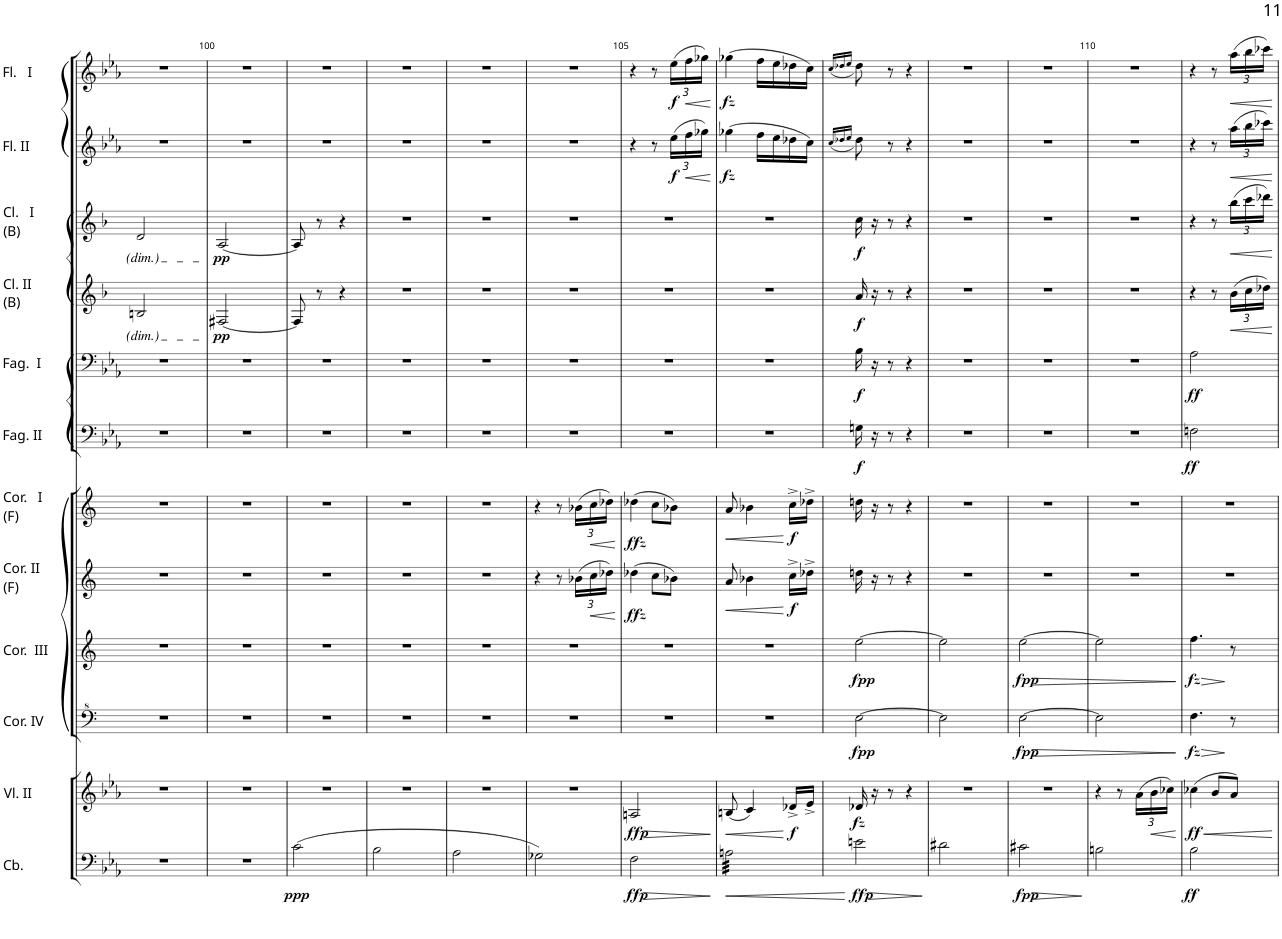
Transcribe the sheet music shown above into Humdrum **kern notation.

**kern	**dynam	**kern	**dynam	**kern	**dynam	**kern	**dynam	**kern	**dynam	**kern	**dynam	**kern	**dynam	**kern	**dynam	**kern	**dynam	**kern	**dynam	**kern	**dynam	**kern	**dynam
*part12	*part12	*part11	*part11	*part10	*part10	*part9	*part9	*part8	*part8	*part7	*part7	*part6	*part6	*part5	*part5	*part4	*part4	*part3	*part3	*part2	*part2	*part1	*part1
*staff12	*staff12	*staff11	*staff11	*staff10	*staff10	*staff9	*staff9	*staff8	*staff8	*staff7	*staff7	*staff6	*staff6	*staff5	*staff5	*staff4	*staff4	*staff3	*staff3	*staff2	*staff2	*staff1	*staff1
*I"Contrabassi	*	*I"Violini II	*	*I"Corno IV in C	*	*I"Corno III in C	*	*I"Corno II in F	*	*I"Corno I in F	*	*I"Fagotto II	*	*I"Fagotto I	*	*I"Clarinetto II in B	*	*I"Clarinetto I in B	*	*I"Flauto II	*	*I"Flauto I	*
*I'Cb.	*	*I'Vl. II	*	*I'Cor. IV	*	*I'Cor.  III	*	*I'Cor. II (F)	*	*I'Cor.   I (F)	*	*I'Fag. II	*	*I'Fag.  I	*	*I'Cl. II (B)	*	*I'Cl.   I (B)	*	*I'Fl. II	*	*I'Fl.   I	*
!!LO:PB:g=z
*clefF4	*	*clefG2	*	*clefF^4	*	*clefG2	*	*clefG2	*	*clefG2	*	*clefF4	*	*clefF4	*	*clefG2	*	*clefG2	*	*clefG2	*	*clefG2	*
*Trd7c12	*	*	*	*Trd7c12	*	*Trd7c12	*	*Trd4c7	*	*Trd4c7	*	*	*	*	*	*Trd1c2	*	*Trd1c2	*	*	*	*	*
*k[b-e-a-]	*	*k[b-e-a-]	*	*k[]	*	*k[]	*	*k[]	*	*k[]	*	*k[b-e-a-]	*	*k[b-e-a-]	*	*k[b-]	*	*k[b-]	*	*k[b-e-a-]	*	*k[b-e-a-]	*
*M2/4	*	*M2/4	*	*M2/4	*	*M2/4	*	*M2/4	*	*M2/4	*	*M2/4	*	*M2/4	*	*M2/4	*	*M2/4	*	*M2/4	*	*M2/4	*
=99	=99	=99	=99	=99	=99	=99	=99	=99	=99	=99	=99	=99	=99	=99	=99	=99	=99	=99	=99	=99	=99	=99	=99
2r	.	2r	.	2r	.	2r	.	2r	.	2r	.	2r	.	2r	.	2Bn/	.	2d/	.	2r	.	2r	.
=100	=100	=100	=100	=100	=100	=100	=100	=100	=100	=100	=100	=100	=100	=100	=100	=100	=100	=100	=100	=100	=100	=100	=100
!	!	!	!	!	!	!	!	!	!	!	!	!	!	!	!	!	!LO:DY:b	!	!LO:DY:b	!	!	!	!
2r	.	2r	.	2r	.	2r	.	2r	.	2r	.	2r	.	2r	.	[2F#X/	pp	[2A/	pp	2r	.	2r	.
=101	=101	=101	=101	=101	=101	=101	=101	=101	=101	=101	=101	=101	=101	=101	=101	=101	=101	=101	=101	=101	=101	=101	=101
!	!LO:DY:b	!	!	!	!	!	!	!	!	!	!	!	!	!	!	!	!	!	!	!	!	!	!
(2c\	ppp	2r	.	2r	.	2r	.	2r	.	2r	.	2r	.	2r	.	8F#/]	.	8A/]	.	2r	.	2r	.
.	.	.	.	.	.	.	.	.	.	.	.	.	.	.	.	8r	.	8r	.	.	.	.	.
.	.	.	.	.	.	.	.	.	.	.	.	.	.	.	.	4r	.	4r	.	.	.	.	.
=102	=102	=102	=102	=102	=102	=102	=102	=102	=102	=102	=102	=102	=102	=102	=102	=102	=102	=102	=102	=102	=102	=102	=102
2B-\	.	2r	.	2r	.	2r	.	2r	.	2r	.	2r	.	2r	.	2r	.	2r	.	2r	.	2r	.
=103	=103	=103	=103	=103	=103	=103	=103	=103	=103	=103	=103	=103	=103	=103	=103	=103	=103	=103	=103	=103	=103	=103	=103
2A-\	.	2r	.	2r	.	2r	.	2r	.	2r	.	2r	.	2r	.	2r	.	2r	.	2r	.	2r	.
=104	=104	=104	=104	=104	=104	=104	=104	=104	=104	=104	=104	=104	=104	=104	=104	=104	=104	=104	=104	=104	=104	=104	=104
2G-X\)	.	2r	.	2r	.	2r	.	4r	.	4r	.	2r	.	2r	.	2r	.	2r	.	2r	.	2r	.
.	.	.	.	.	.	.	.	8r	.	8r	.	.	.	.	.	.	.	.	.	.	.	.	.
*	*	*	*	*	*	*	*	*Xbrackettup	*	*Xbrackettup	*	*	*	*	*	*	*	*	*	*	*	*	*
.	.	.	.	.	.	.	.	(24b-X\LL	.	(24b-X\LL	.	.	.	.	.	.	.	.	.	.	.	.	.
!	!	!	!	!	!	!	!	!	!LO:HP:b	!	!LO:HP:b	!	!	!	!	!	!	!	!	!	!	!	!
.	.	.	.	.	.	.	.	24cc\	<	24cc\	<	.	.	.	.	.	.	.	.	.	.	.	.
.	.	.	.	.	.	.	.	24dd-X\JJ)	.	24dd-X\JJ)	.	.	.	.	.	.	.	.	.	.	.	.	.
.	.	.	.	.	.	.	.	.	[	.	[	.	.	.	.	.	.	.	.	.	.	.	.
=105	=105	=105	=105	=105	=105	=105	=105	=105	=105	=105	=105	=105	=105	=105	=105	=105	=105	=105	=105	=105	=105	=105	=105
!	!LO:HP:b	!	!LO:HP:b	!	!	!	!	!	!	!	!	!	!	!	!	!	!	!	!	!	!	!	!
!	!LO:DY:n=1:b	!	!LO:DY:n=1:b	!	!	!	!	!	!LO:DY:b	!	!LO:DY:b	!	!	!	!	!	!	!	!	!	!	!	!
2F\	> other-dynamics	2An/	> other-dynamics	2r	.	2r	.	(4dd-X\	other-dynamics	(4dd-X\	other-dynamics	2r	.	2r	.	2r	.	2r	.	4r	.	4r	.
.	.	.	.	.	.	.	.	8cc\L	.	8cc\L	.	.	.	.	.	.	.	.	.	8r	.	8r	.
*	*	*	*	*	*	*	*	*	*	*	*	*	*	*	*	*	*	*	*	*Xbrackettup	*	*Xbrackettup	*
!	!	!	!	!	!	!	!	!	!	!	!	!	!	!	!	!	!	!	!	!	!LO:DY:b	!	!LO:DY:b
.	.	.	.	.	.	.	.	8b-X\J)	.	8b-X\J)	.	.	.	.	.	.	.	.	.	(24ee-\LL	f	(24ee-\LL	f
!	!	!	!	!	!	!	!	!	!	!	!	!	!	!	!	!	!	!	!	!	!LO:HP:b	!	!LO:HP:b
.	.	.	.	.	.	.	.	.	.	.	.	.	.	.	.	.	.	.	.	24ff\	<	24ff\	<
.	.	.	.	.	.	.	.	.	.	.	.	.	.	.	.	.	.	.	.	24gg-X\JJ)	.	24gg-X\JJ)	.
.	]	.	]	.	.	.	.	.	.	.	.	.	.	.	.	.	.	.	.	.	[	.	[
=106	=106	=106	=106	=106	=106	=106	=106	=106	=106	=106	=106	=106	=106	=106	=106	=106	=106	=106	=106	=106	=106	=106	=106
!	!LO:HP:b	!	!LO:HP:b	!	!	!	!	!	!LO:HP:b	!	!LO:HP:b	!	!	!	!	!	!	!	!	!	!LO:DY:b	!	!LO:DY:b
*tremolo	*	*	*	*	*	*	*	*	*	*	*	*	*	*	*	*	*	*	*	*	*	*	*
32An\LLL	<	(8Bn/	<	2r	.	2r	.	8a/	<	8a/	<	2r	.	2r	.	2r	.	2r	.	(4gg-X\	fz	(4gg-X\	fz
32An\	.	.	.	.	.	.	.	.	.	.	.	.	.	.	.	.	.	.	.	.	.	.	.
32An\	.	.	.	.	.	.	.	.	.	.	.	.	.	.	.	.	.	.	.	.	.	.	.
32An\	.	.	.	.	.	.	.	.	.	.	.	.	.	.	.	.	.	.	.	.	.	.	.
32An\	.	4c/)	.	.	.	.	.	4b-X\	.	4b-X\	.	.	.	.	.	.	.	.	.	.	.	.	.
32An\	.	.	.	.	.	.	.	.	.	.	.	.	.	.	.	.	.	.	.	.	.	.	.
32An\	.	.	.	.	.	.	.	.	.	.	.	.	.	.	.	.	.	.	.	.	.	.	.
32An\	.	.	.	.	.	.	.	.	.	.	.	.	.	.	.	.	.	.	.	.	.	.	.
32An\	.	.	.	.	.	.	.	.	.	.	.	.	.	.	.	.	.	.	.	16ff\LL	.	16ff\LL	.
32An\	.	.	.	.	.	.	.	.	.	.	.	.	.	.	.	.	.	.	.	.	.	.	.
32An\	.	.	.	.	.	.	.	.	.	.	.	.	.	.	.	.	.	.	.	16ee-\	.	16ee-\	.
32An\	.	.	.	.	.	.	.	.	.	.	.	.	.	.	.	.	.	.	.	.	.	.	.
!	!	!	!LO:DY:n=1:b	!	!	!	!	!	!LO:DY:n=1:b	!	!LO:DY:n=1:b	!	!	!	!	!	!	!	!	!	!	!	!
32An\	.	16d-X^/LL	[ f	.	.	.	.	16cc^\LL	[ f	16cc^\LL	[ f	.	.	.	.	.	.	.	.	16dd-X\	.	16dd-X\	.
32An\	.	.	.	.	.	.	.	.	.	.	.	.	.	.	.	.	.	.	.	.	.	.	.
32An\	.	16e-^/JJ	.	.	.	.	.	16dd-X^\JJ	.	16dd-X^\JJ	.	.	.	.	.	.	.	.	.	16cc\JJ)	.	16cc\JJ)	.
32An\JJJ	.	.	.	.	.	.	.	.	.	.	.	.	.	.	.	.	.	.	.	.	.	.	.
*Xtremolo	*	*	*	*	*	*	*	*	*	*	*	*	*	*	*	*	*	*	*	*	*	*	*
.	[	.	.	.	.	.	.	.	.	.	.	.	.	.	.	.	.	.	.	.	.	.	.
=107	=107	=107	=107	=107	=107	=107	=107	=107	=107	=107	=107	=107	=107	=107	=107	=107	=107	=107	=107	=107	=107	=107	=107
.	.	.	.	.	.	.	.	.	.	.	.	.	.	.	.	.	.	.	.	(16qcc/LL	.	(16qcc/LL	.
.	.	.	.	.	.	.	.	.	.	.	.	.	.	.	.	.	.	.	.	16qdd-X/	.	16qdd-X/	.
.	.	.	.	.	.	.	.	.	.	.	.	.	.	.	.	.	.	.	.	16qee-/JJ	.	16qee-/JJ	.
!	!LO:HP:b	!	!	!	!	!	!	!	!	!	!	!	!	!	!	!	!	!	!	!	!	!	!
!	!LO:DY:n=1:b	!	!LO:DY:b	!	!LO:DY:b	!	!LO:DY:b	!	!	!	!	!	!LO:DY:b	!	!LO:DY:b	!	!LO:DY:b	!	!LO:DY:b	!	!	!	!
2en\	> other-dynamics	16d-X/	fz	[2e\	other-dynamics	[2ee\	other-dynamics	16ddn\	.	16ddn\	.	16Gn\	f	16B-\	f	16a/	f	16cc\	f	8dd-\)	.	8dd-\)	.
.	.	16r	.	.	.	.	.	16r	.	16r	.	16r	.	16r	.	16r	.	16r	.	.	.	.	.
.	.	8r	.	.	.	.	.	8r	.	8r	.	8r	.	8r	.	8r	.	8r	.	8r	.	8r	.
.	.	4r	.	.	.	.	.	4r	.	4r	.	4r	.	4r	.	4r	.	4r	.	4r	.	4r	.
.	]	.	.	.	.	.	.	.	.	.	.	.	.	.	.	.	.	.	.	.	.	.	.
=108	=108	=108	=108	=108	=108	=108	=108	=108	=108	=108	=108	=108	=108	=108	=108	=108	=108	=108	=108	=108	=108	=108	=108
2d#X\	.	2r	.	2e\]	.	2ee\]	.	2r	.	2r	.	2r	.	2r	.	2r	.	2r	.	2r	.	2r	.
=109	=109	=109	=109	=109	=109	=109	=109	=109	=109	=109	=109	=109	=109	=109	=109	=109	=109	=109	=109	=109	=109	=109	=109
!	!LO:HP:b	!	!	!	!LO:HP:b	!	!LO:HP:b	!	!	!	!	!	!	!	!	!	!	!	!	!	!	!	!
!	!LO:DY:n=1:b	!	!	!	!LO:DY:n=1:b	!	!LO:DY:n=1:b	!	!	!	!	!	!	!	!	!	!	!	!	!	!	!	!
2c#X\	> other-dynamics	2r	.	[2e\	> other-dynamics	[2ee\	> other-dynamics	2r	.	2r	.	2r	.	2r	.	2r	.	2r	.	2r	.	2r	.
.	]	.	.	.	.	.	.	.	.	.	.	.	.	.	.	.	.	.	.	.	.	.	.
=110	=110	=110	=110	=110	=110	=110	=110	=110	=110	=110	=110	=110	=110	=110	=110	=110	=110	=110	=110	=110	=110	=110	=110
2Bn\	.	4r	.	2e\]	.	2ee\]	.	2r	.	2r	.	2r	.	2r	.	2r	.	2r	.	2r	.	2r	.
.	.	8r	.	.	.	.	.	.	.	.	.	.	.	.	.	.	.	.	.	.	.	.	.
*	*	*Xbrackettup	*	*	*	*	*	*	*	*	*	*	*	*	*	*	*	*	*	*	*	*	*
.	.	(24a-\LL	.	.	.	.	.	.	.	.	.	.	.	.	.	.	.	.	.	.	.	.	.
!	!	!	!LO:HP:b	!	!	!	!	!	!	!	!	!	!	!	!	!	!	!	!	!	!	!	!
.	.	24b-\	<	.	.	.	.	.	.	.	.	.	.	.	.	.	.	.	.	.	.	.	.
.	.	24cc-X\JJ)	.	.	.	.	.	.	.	.	.	.	.	.	.	.	.	.	.	.	.	.	.
.	.	.	[	.	]	.	]	.	.	.	.	.	.	.	.	.	.	.	.	.	.	.	.
=111	=111	=111	=111	=111	=111	=111	=111	=111	=111	=111	=111	=111	=111	=111	=111	=111	=111	=111	=111	=111	=111	=111	=111
!	!LO:DY:b	!	!LO:HP:b	!	!LO:HP:b	!	!LO:HP:b	!	!	!	!	!	!	!	!	!	!	!	!	!	!	!	!
!	!	!	!LO:DY:n=1:b	!	!LO:DY:n=1:b	!	!LO:DY:n=1:b	!	!	!	!	!	!LO:DY:b	!	!LO:DY:b	!	!	!	!	!	!	!	!
2B-\	ff	(4cc-X\	< ff	4.f\	> fz	4.ff\	> fz	2r	.	2r	.	2Fn\	ff	2A-\	ff	4r	.	4r	.	4r	.	4r	.
.	.	8b-/L	.	.	.	.	.	.	.	.	.	.	.	.	.	8r	.	8r	.	8r	.	8r	.
*	*	*	*	*	*	*	*	*	*	*	*	*	*	*	*	*Xbrackettup	*	*	*	*	*	*	*
!	!	!	!	!	!	!	!	!	!	!	!	!	!	!	!	!	!LO:HP:b	!	!	!	!	!	!
*	*	*	*	*	*	*	*	*	*	*	*	*	*	*	*	*	*	*Xbrackettup	*	*	*	*	*
!	!	!	!	!	!	!	!	!	!	!	!	!	!	!	!	!	!	!	!LO:HP:b	!	!LO:HP:b	!	!LO:HP:b
.	.	8a-/J)	.	8r	]	8r	]	.	.	.	.	.	.	.	.	(24b-\LL	<	(24bb-\LL	<	(24aa-\LL	<	(24aa-\LL	<
.	.	.	.	.	.	.	.	.	.	.	.	.	.	.	.	24cc\	.	24ccc\	.	24bb-\	.	24bb-\	.
.	.	.	.	.	.	.	.	.	.	.	.	.	.	.	.	24dd-X\JJ)	.	24ddd-X\JJ)	.	24ccc-X\JJ)	.	24ccc-X\JJ)	.
.	.	.	[	.	.	.	.	.	.	.	.	.	.	.	.	.	[	.	[	.	[	.	[
=	=	=	=	=	=	=	=	=	=	=	=	=	=	=	=	=	=	=	=	=	=	=	=
*-	*-	*-	*-	*-	*-	*-	*-	*-	*-	*-	*-	*-	*-	*-	*-	*-	*-	*-	*-	*-	*-	*-	*-
